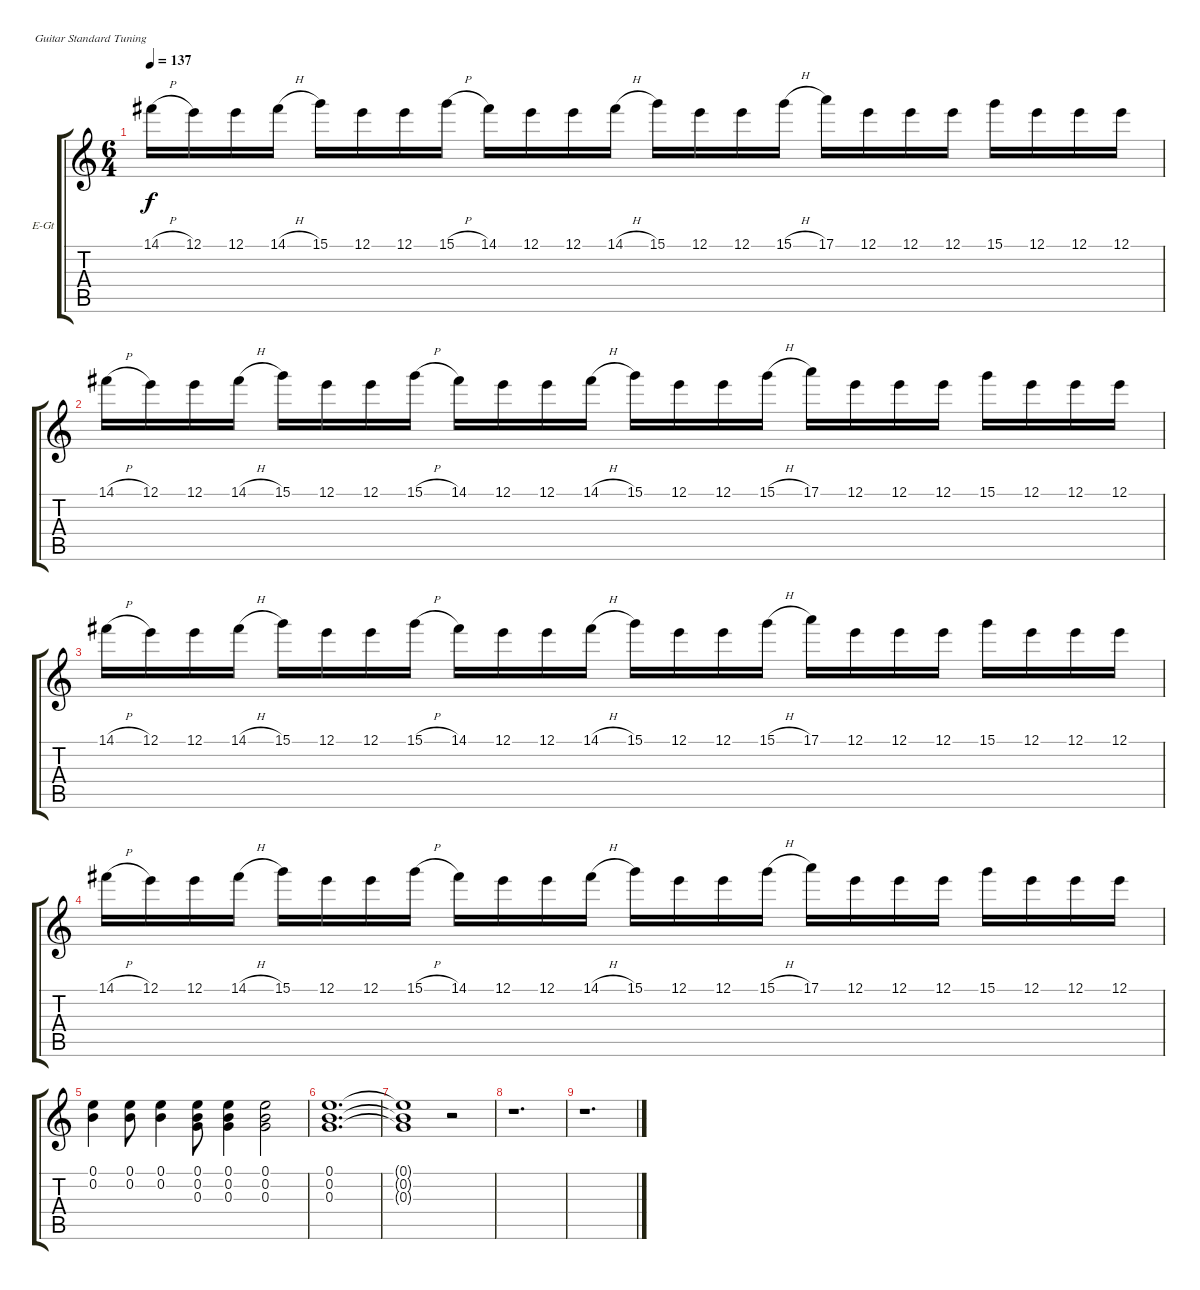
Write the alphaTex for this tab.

\bracketExtendMode groupsimilarinstruments
\firstSystemTrackNameOrientation horizontal
\otherSystemsTrackNameOrientation horizontal
\track ("Brendan Perry (Electric Guitar)" "E-Gt") {instrument distortionguitar}
\staff {score tabs}
\tuning (E4 B3 G3 D3 A2 E2)
\ts (6 4)
\tempo 137
\clef g2
\ks c
14.1{h}.16{dy f} 12.1.16 12.1.16 14.1{h}.16 15.1.16 12.1.16 12.1.16 15.1{h}.16 14.1.16 12.1.16 12.1.16 14.1{h}.16 15.1.16 12.1.16 12.1.16 15.1{h}.16 17.1.16 12.1.16 12.1.16 12.1.16 15.1.16 12.1.16 12.1.16 12.1.16 |
14.1{h}.16 12.1.16 12.1.16 14.1{h}.16 15.1.16 12.1.16 12.1.16 15.1{h}.16 14.1.16 12.1.16 12.1.16 14.1{h}.16 15.1.16 12.1.16 12.1.16 15.1{h}.16 17.1.16 12.1.16 12.1.16 12.1.16 15.1.16 12.1.16 12.1.16 12.1.16 |
14.1{h}.16 12.1.16 12.1.16 14.1{h}.16 15.1.16 12.1.16 12.1.16 15.1{h}.16 14.1.16 12.1.16 12.1.16 14.1{h}.16 15.1.16 12.1.16 12.1.16 15.1{h}.16 17.1.16 12.1.16 12.1.16 12.1.16 15.1.16 12.1.16 12.1.16 12.1.16 |
14.1{h}.16 12.1.16 12.1.16 14.1{h}.16 15.1.16 12.1.16 12.1.16 15.1{h}.16 14.1.16 12.1.16 12.1.16 14.1{h}.16 15.1.16 12.1.16 12.1.16 15.1{h}.16 17.1.16 12.1.16 12.1.16 12.1.16 15.1.16 12.1.16 12.1.16 12.1.16 |
(0.2 0.1).4 (0.1 0.2).8 (0.2 0.1).4 (0.1 0.2 0.3).8 (0.3 0.2 0.1).4 (0.3 0.2 0.1).2 |
(0.3 0.2 0.1).1{d} |
(0.3{t} 0.2{t} 0.1{t}).1 r.2 |
r.1{d} |
r.1{d}
